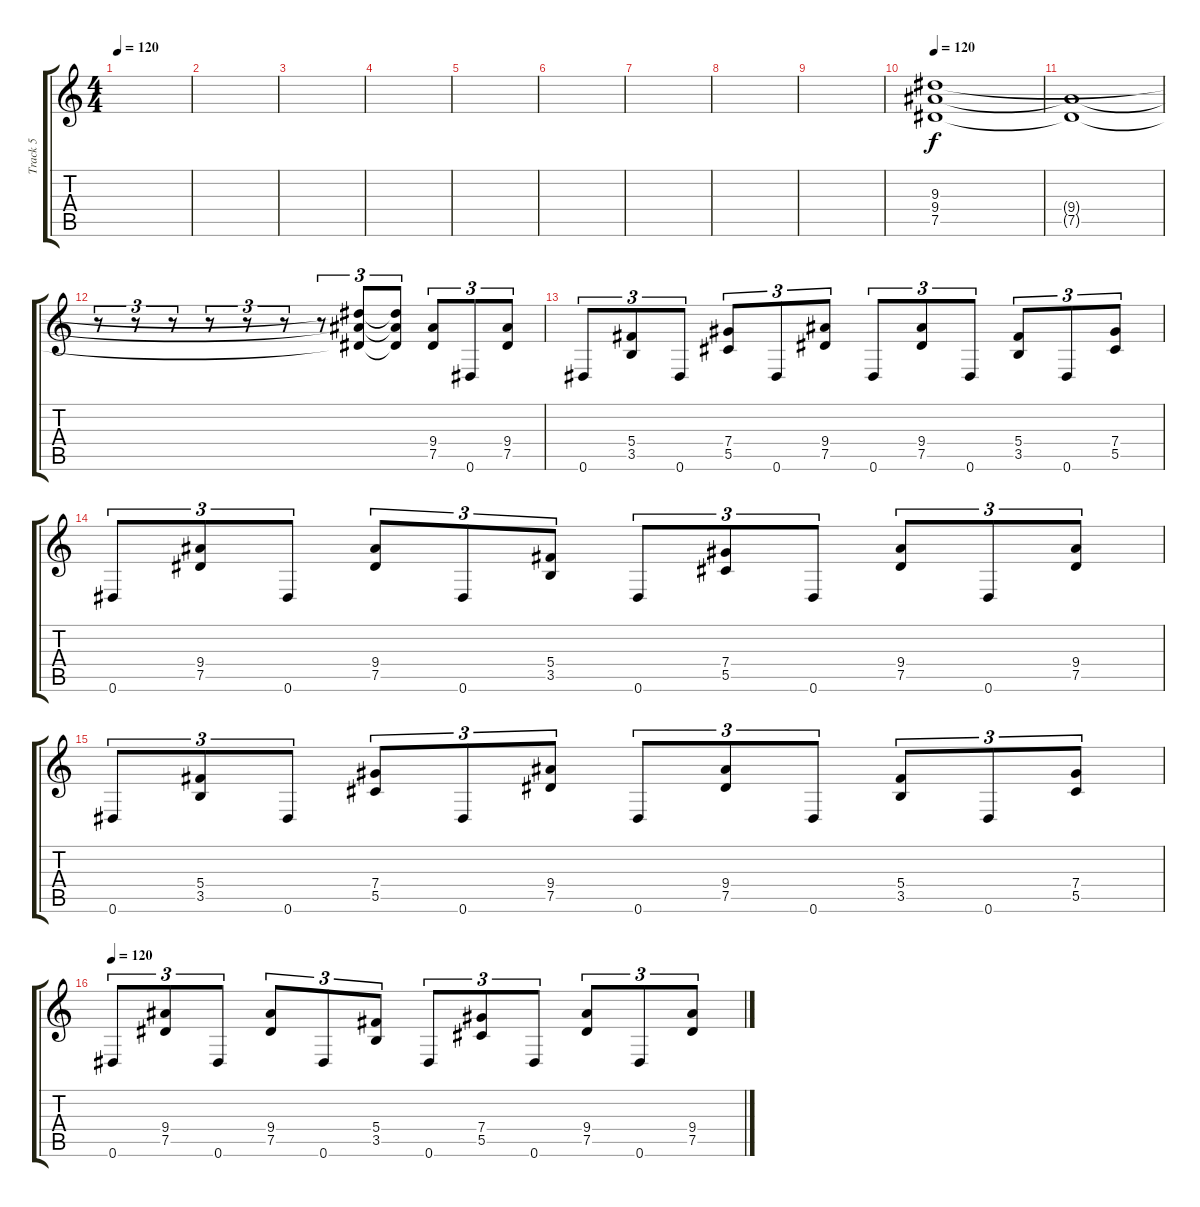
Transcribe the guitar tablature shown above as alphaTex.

\track ("Track 5" "Track 5") {instrument overdrivenguitar}
\staff {score tabs}
\tuning (Eb4 Bb3 Gb3 Db3 Ab2 Eb2) {hide}
\ts (4 4)
\tempo 120
\clef g2
\ks c
|
|
|
|
|
|
|
|
|
\tempo 120
(9.3 9.4 7.5).1 |
(9.4{t} 7.5{t}).1 |
r.8{tu (3 2)} r.8{tu (3 2)} r.8{tu (3 2)} r.8{tu (3 2)} r.8{tu (3 2)} r.8{tu (3 2)} r.8{tu (3 2)} (9.3{t} 9.4{t} 7.5{t}).8{tu (3 2)} (9.3{t} 9.4{t} 7.5{t}).8{tu (3 2)} (9.4 7.5).8{tu (3 2)} 0.6.8{tu (3 2)} (9.4 7.5).8{tu (3 2)} |
0.6.8{tu (3 2)} (5.4 3.5).8{tu (3 2)} 0.6.8{tu (3 2)} (7.4 5.5).8{tu (3 2)} 0.6.8{tu (3 2)} (9.4 7.5).8{tu (3 2)} 0.6.8{tu (3 2)} (9.4 7.5).8{tu (3 2)} 0.6.8{tu (3 2)} (5.4 3.5).8{tu (3 2)} 0.6.8{tu (3 2)} (7.4 5.5).8{tu (3 2)} |
0.6.8{tu (3 2)} (9.4 7.5).8{tu (3 2)} 0.6.8{tu (3 2)} (9.4 7.5).8{tu (3 2)} 0.6.8{tu (3 2)} (5.4 3.5).8{tu (3 2)} 0.6.8{tu (3 2)} (7.4 5.5).8{tu (3 2)} 0.6.8{tu (3 2)} (9.4 7.5).8{tu (3 2)} 0.6.8{tu (3 2)} (9.4 7.5).8{tu (3 2)} |
0.6.8{tu (3 2)} (5.4 3.5).8{tu (3 2)} 0.6.8{tu (3 2)} (7.4 5.5).8{tu (3 2)} 0.6.8{tu (3 2)} (9.4 7.5).8{tu (3 2)} 0.6.8{tu (3 2)} (9.4 7.5).8{tu (3 2)} 0.6.8{tu (3 2)} (5.4 3.5).8{tu (3 2)} 0.6.8{tu (3 2)} (7.4 5.5).8{tu (3 2)} |
\tempo 120
0.6.8{tu (3 2)} (9.4 7.5).8{tu (3 2)} 0.6.8{tu (3 2)} (9.4 7.5).8{tu (3 2)} 0.6.8{tu (3 2)} (5.4 3.5).8{tu (3 2)} 0.6.8{tu (3 2)} (7.4 5.5).8{tu (3 2)} 0.6.8{tu (3 2)} (9.4 7.5).8{tu (3 2)} 0.6.8{tu (3 2)} (9.4 7.5).8{tu (3 2)}
